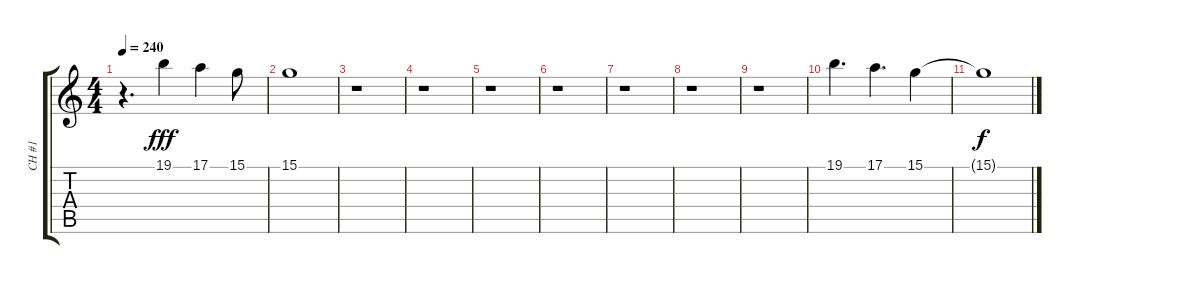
\track ("CH #1" "CH #1") {instrument stringensemble1}
\staff {score tabs}
\tuning (E4 B3 G3 D3 A2 E2) {hide}
\ts (4 4)
\tempo 240
\clef g2
\ks c
r.4{d dy f} 19.1.4{dy fff} 17.1.4 15.1.8 |
15.1.1 |
r.1 |
r.1 |
r.1 |
r.1 |
r.1 |
r.1 |
r.1 |
19.1.4{d} 17.1.4{d} 15.1.4 |
15.1{t}.1{dy f}
